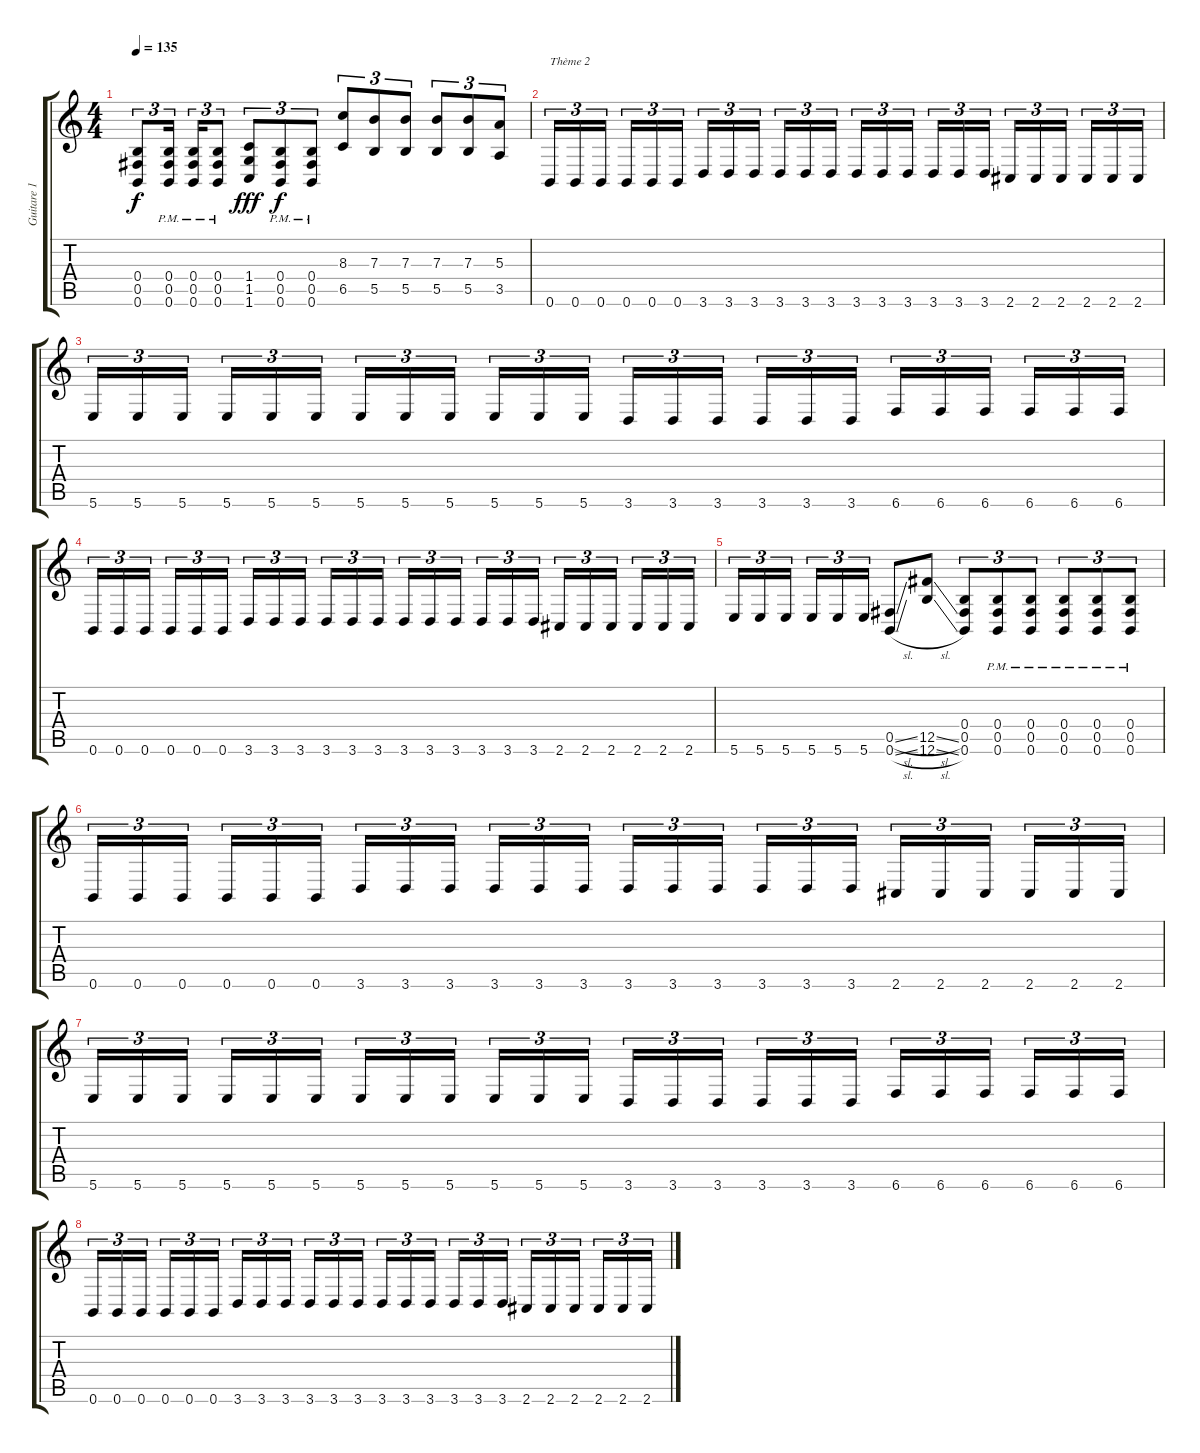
\track ("Guitare 1" "Guitare 1") {instrument distortionguitar}
\staff {score tabs}
\tuning (Db4 Ab3 E3 B2 Gb2 B1) {hide}
\ts (4 4)
\tempo 135
\clef g2
\ks c
(0.4 0.5 0.6).8{tu (3 2) dy f} (0.4{pm} 0.5{pm} 0.6{pm}).16{tu (3 2) beam splitsecondary} (0.4{pm} 0.5{pm} 0.6{pm}).16{tu (3 2)} (0.4{pm} 0.5{pm} 0.6{pm}).8{tu (3 2)} (1.4 1.5 1.6).8{tu (3 2) dy fff} (0.4{pm} 0.5{pm} 0.6{pm}).8{tu (3 2) dy f} (0.4{pm} 0.5{pm} 0.6{pm}).8{tu (3 2)} (8.3 6.5).8{tu (3 2)} (7.3 5.5).8{tu (3 2)} (7.3 5.5).8{tu (3 2)} (7.3 5.5).8{tu (3 2)} (7.3 5.5).8{tu (3 2)} (5.3 3.5).8{tu (3 2)} |
0.6.16{tu (3 2) txt "Thème 2"} 0.6.16{tu (3 2)} 0.6.16{tu (3 2) beam splitsecondary} 0.6.16{tu (3 2)} 0.6.16{tu (3 2)} 0.6.16{tu (3 2)} 3.6.16{tu (3 2)} 3.6.16{tu (3 2)} 3.6.16{tu (3 2) beam splitsecondary} 3.6.16{tu (3 2)} 3.6.16{tu (3 2)} 3.6.16{tu (3 2)} 3.6.16{tu (3 2)} 3.6.16{tu (3 2)} 3.6.16{tu (3 2) beam splitsecondary} 3.6.16{tu (3 2)} 3.6.16{tu (3 2)} 3.6.16{tu (3 2)} 2.6.16{tu (3 2)} 2.6.16{tu (3 2)} 2.6.16{tu (3 2) beam splitsecondary} 2.6.16{tu (3 2)} 2.6.16{tu (3 2)} 2.6.16{tu (3 2)} |
5.6.16{tu (3 2)} 5.6.16{tu (3 2)} 5.6.16{tu (3 2) beam splitsecondary} 5.6.16{tu (3 2)} 5.6.16{tu (3 2)} 5.6.16{tu (3 2)} 5.6.16{tu (3 2)} 5.6.16{tu (3 2)} 5.6.16{tu (3 2) beam splitsecondary} 5.6.16{tu (3 2)} 5.6.16{tu (3 2)} 5.6.16{tu (3 2)} 3.6.16{tu (3 2)} 3.6.16{tu (3 2)} 3.6.16{tu (3 2) beam splitsecondary} 3.6.16{tu (3 2)} 3.6.16{tu (3 2)} 3.6.16{tu (3 2)} 6.6.16{tu (3 2)} 6.6.16{tu (3 2)} 6.6.16{tu (3 2) beam splitsecondary} 6.6.16{tu (3 2)} 6.6.16{tu (3 2)} 6.6.16{tu (3 2)} |
0.6.16{tu (3 2)} 0.6.16{tu (3 2)} 0.6.16{tu (3 2) beam splitsecondary} 0.6.16{tu (3 2)} 0.6.16{tu (3 2)} 0.6.16{tu (3 2)} 3.6.16{tu (3 2)} 3.6.16{tu (3 2)} 3.6.16{tu (3 2) beam splitsecondary} 3.6.16{tu (3 2)} 3.6.16{tu (3 2)} 3.6.16{tu (3 2)} 3.6.16{tu (3 2)} 3.6.16{tu (3 2)} 3.6.16{tu (3 2) beam splitsecondary} 3.6.16{tu (3 2)} 3.6.16{tu (3 2)} 3.6.16{tu (3 2)} 2.6.16{tu (3 2)} 2.6.16{tu (3 2)} 2.6.16{tu (3 2) beam splitsecondary} 2.6.16{tu (3 2)} 2.6.16{tu (3 2)} 2.6.16{tu (3 2)} |
5.6.16{tu (3 2)} 5.6.16{tu (3 2)} 5.6.16{tu (3 2) beam splitsecondary} 5.6.16{tu (3 2)} 5.6.16{tu (3 2)} 5.6.16{tu (3 2)} (0.5{sl} 0.6{sl}).8 (12.5{sl} 12.6{sl}).8 (0.4 0.5 0.6).8{tu (3 2)} (0.4{pm} 0.5{pm} 0.6{pm}).8{tu (3 2)} (0.4{pm} 0.5{pm} 0.6{pm}).8{tu (3 2)} (0.4{pm} 0.5{pm} 0.6{pm}).8{tu (3 2)} (0.4{pm} 0.5{pm} 0.6{pm}).8{tu (3 2)} (0.4{pm} 0.5{pm} 0.6{pm}).8{tu (3 2)} |
0.6.16{tu (3 2)} 0.6.16{tu (3 2)} 0.6.16{tu (3 2) beam splitsecondary} 0.6.16{tu (3 2)} 0.6.16{tu (3 2)} 0.6.16{tu (3 2)} 3.6.16{tu (3 2)} 3.6.16{tu (3 2)} 3.6.16{tu (3 2) beam splitsecondary} 3.6.16{tu (3 2)} 3.6.16{tu (3 2)} 3.6.16{tu (3 2)} 3.6.16{tu (3 2)} 3.6.16{tu (3 2)} 3.6.16{tu (3 2) beam splitsecondary} 3.6.16{tu (3 2)} 3.6.16{tu (3 2)} 3.6.16{tu (3 2)} 2.6.16{tu (3 2)} 2.6.16{tu (3 2)} 2.6.16{tu (3 2) beam splitsecondary} 2.6.16{tu (3 2)} 2.6.16{tu (3 2)} 2.6.16{tu (3 2)} |
5.6.16{tu (3 2)} 5.6.16{tu (3 2)} 5.6.16{tu (3 2) beam splitsecondary} 5.6.16{tu (3 2)} 5.6.16{tu (3 2)} 5.6.16{tu (3 2)} 5.6.16{tu (3 2)} 5.6.16{tu (3 2)} 5.6.16{tu (3 2) beam splitsecondary} 5.6.16{tu (3 2)} 5.6.16{tu (3 2)} 5.6.16{tu (3 2)} 3.6.16{tu (3 2)} 3.6.16{tu (3 2)} 3.6.16{tu (3 2) beam splitsecondary} 3.6.16{tu (3 2)} 3.6.16{tu (3 2)} 3.6.16{tu (3 2)} 6.6.16{tu (3 2)} 6.6.16{tu (3 2)} 6.6.16{tu (3 2) beam splitsecondary} 6.6.16{tu (3 2)} 6.6.16{tu (3 2)} 6.6.16{tu (3 2)} |
0.6.16{tu (3 2)} 0.6.16{tu (3 2)} 0.6.16{tu (3 2) beam splitsecondary} 0.6.16{tu (3 2)} 0.6.16{tu (3 2)} 0.6.16{tu (3 2)} 3.6.16{tu (3 2)} 3.6.16{tu (3 2)} 3.6.16{tu (3 2) beam splitsecondary} 3.6.16{tu (3 2)} 3.6.16{tu (3 2)} 3.6.16{tu (3 2)} 3.6.16{tu (3 2)} 3.6.16{tu (3 2)} 3.6.16{tu (3 2) beam splitsecondary} 3.6.16{tu (3 2)} 3.6.16{tu (3 2)} 3.6.16{tu (3 2)} 2.6.16{tu (3 2)} 2.6.16{tu (3 2)} 2.6.16{tu (3 2) beam splitsecondary} 2.6.16{tu (3 2)} 2.6.16{tu (3 2)} 2.6.16{tu (3 2)}
